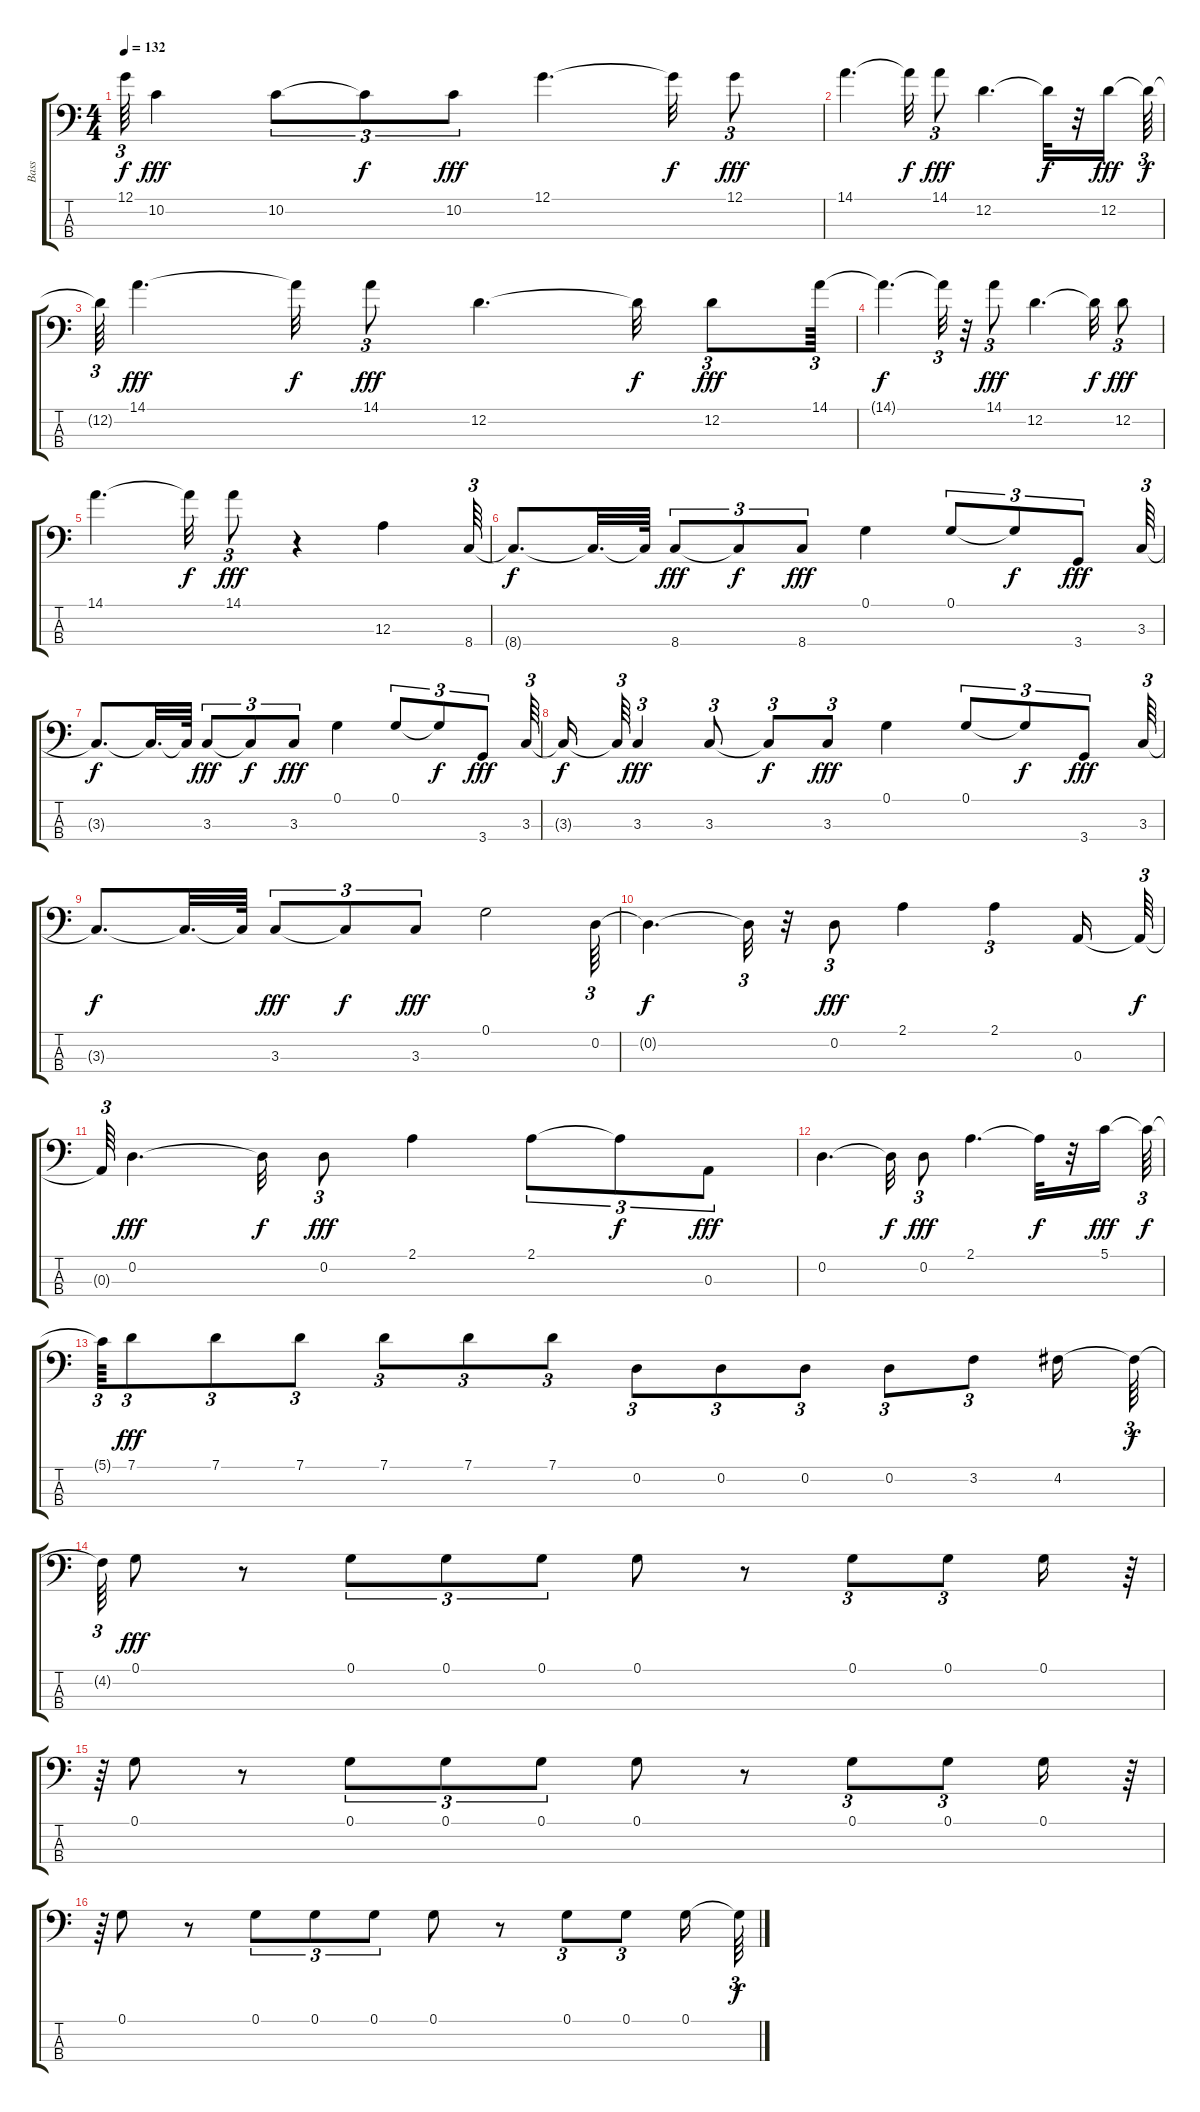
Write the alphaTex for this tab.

\track ("Bass" "Bass") {instrument electricbassfinger}
\staff {score tabs}
\tuning (G2 D2 A1 E1) {hide}
\ts (4 4)
\tempo 132
\clef f4
\ks c
12.1{t}.64{tu (3 2) dy f} 10.2.4{dy fff} 10.2.8{tu (3 2)} 10.2{t}.8{tu (3 2) dy f} 10.2.8{tu (3 2) dy fff} 12.1.4{d} 12.1{t}.32{dy f} 12.1.8{tu (3 2) dy fff} |
14.1.4{d} 14.1{t}.32{dy f} 14.1.8{tu (3 2) dy fff} 12.2.4{d} 12.2{t}.32{dy f} r.32 12.2.16{dy fff} 12.2{t}.64{tu (3 2) dy f} |
12.2{t}.64{tu (3 2)} 14.1.4{d dy fff} 14.1{t}.32{dy f} 14.1.8{tu (3 2) dy fff} 12.2.4{d} 12.2{t}.32{dy f} 12.2.8{tu (3 2) dy fff} 14.1.64{tu (3 2)} |
14.1{t}.4{d dy f} 14.1{t}.32{tu (3 2)} r.32 14.1.8{tu (3 2) dy fff} 12.2.4{d} 12.2{t}.32{dy f} 12.2.8{tu (3 2) dy fff} |
14.1.4{d} 14.1{t}.32{dy f} 14.1.8{tu (3 2) dy fff} r.4 12.3.4 8.4.64{tu (3 2)} |
8.4{t}.8{d dy f} 8.4{t}.32{d} 8.4{t}.64 8.4.8{tu (3 2) dy fff} 8.4{t}.8{tu (3 2) dy f} 8.4.8{tu (3 2) dy fff} 0.1.4 0.1.8{tu (3 2)} 0.1{t}.8{tu (3 2) dy f} 3.4.8{tu (3 2) dy fff} 3.3.64{tu (3 2)} |
3.3{t}.8{d dy f} 3.3{t}.32{d} 3.3{t}.64 3.3.8{tu (3 2) dy fff} 3.3{t}.8{tu (3 2) dy f} 3.3.8{tu (3 2) dy fff} 0.1.4 0.1.8{tu (3 2)} 0.1{t}.8{tu (3 2) dy f} 3.4.8{tu (3 2) dy fff} 3.3.64{tu (3 2)} |
3.3{t}.16{dy f} 3.3{t}.64{tu (3 2)} 3.3.4{tu (3 2) dy fff} 3.3.8{tu (3 2)} 3.3{t}.8{tu (3 2) dy f} 3.3.8{tu (3 2) dy fff} 0.1.4 0.1.8{tu (3 2)} 0.1{t}.8{tu (3 2) dy f} 3.4.8{tu (3 2) dy fff} 3.3.64{tu (3 2)} |
3.3{t}.8{d dy f} 3.3{t}.32{d} 3.3{t}.64 3.3.8{tu (3 2) dy fff} 3.3{t}.8{tu (3 2) dy f} 3.3.8{tu (3 2) dy fff} 0.1.2 0.2.64{tu (3 2)} |
0.2{t}.4{d dy f} 0.2{t}.32{tu (3 2)} r.32 0.2.8{tu (3 2) dy fff} 2.1.4 2.1.4{tu (3 2)} 0.3.16 0.3{t}.64{tu (3 2) dy f} |
0.3{t}.64{tu (3 2)} 0.2.4{d dy fff} 0.2{t}.32{dy f} 0.2.8{tu (3 2) dy fff} 2.1.4 2.1.8{tu (3 2)} 2.1{t}.8{tu (3 2) dy f} 0.3.8{tu (3 2) dy fff} |
0.2.4{d} 0.2{t}.32{dy f} 0.2.8{tu (3 2) dy fff} 2.1.4{d} 2.1{t}.32{dy f} r.32 5.1.16{dy fff} 5.1{t}.64{tu (3 2) dy f} |
5.1{t}.64{tu (3 2)} 7.1.8{tu (3 2) dy fff} 7.1.8{tu (3 2)} 7.1.8{tu (3 2)} 7.1.8{tu (3 2)} 7.1.8{tu (3 2)} 7.1.8{tu (3 2)} 0.2.8{tu (3 2)} 0.2.8{tu (3 2)} 0.2.8{tu (3 2)} 0.2.8{tu (3 2)} 3.2.8{tu (3 2)} 4.2.16 4.2{t}.64{tu (3 2) dy f} |
4.2{t}.64{tu (3 2)} 0.1.8{dy fff} r.8 0.1.8{tu (3 2)} 0.1.8{tu (3 2)} 0.1.8{tu (3 2)} 0.1.8 r.8 0.1.8{tu (3 2)} 0.1.8{tu (3 2)} 0.1.16 r.64{tu (3 2)} |
r.64{tu (3 2)} 0.1.8 r.8 0.1.8{tu (3 2)} 0.1.8{tu (3 2)} 0.1.8{tu (3 2)} 0.1.8 r.8 0.1.8{tu (3 2)} 0.1.8{tu (3 2)} 0.1.16 r.64{tu (3 2)} |
r.64{tu (3 2)} 0.1.8 r.8 0.1.8{tu (3 2)} 0.1.8{tu (3 2)} 0.1.8{tu (3 2)} 0.1.8 r.8 0.1.8{tu (3 2)} 0.1.8{tu (3 2)} 0.1.16 0.1{t}.64{tu (3 2) dy f}
